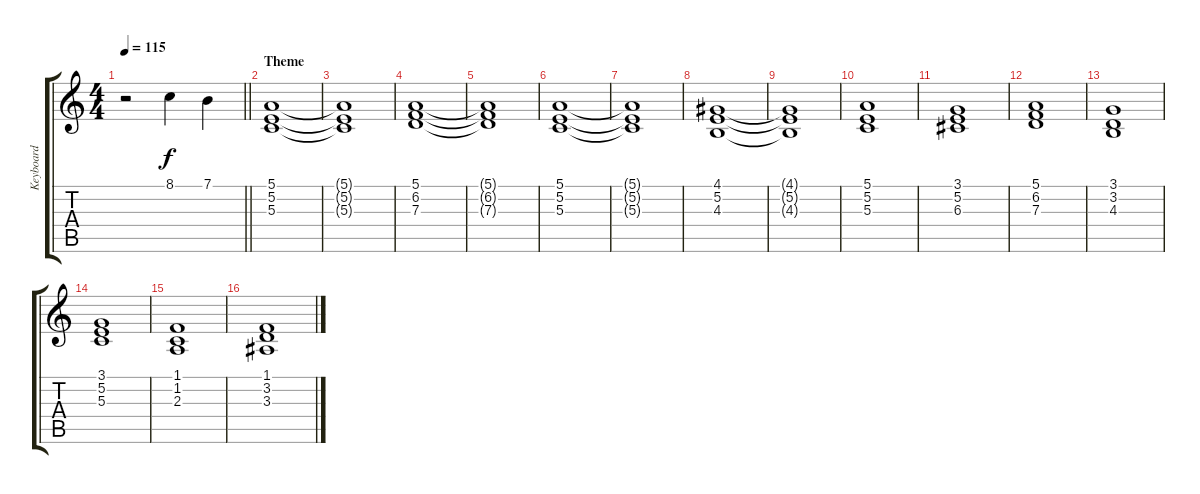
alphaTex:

\track ("Keyboard" "Keyboard") {instrument stringensemble1}
\staff {score tabs}
\tuning (E4 B3 G3 D3 A2 E2) {hide}
\ts (4 4)
\tempo 115
\clef g2
\barLineRight lightlight
\ks c
r.2{dy f instrument stringensemble1} 8.1.4 7.1.4 |
\section ("" "Theme")
(5.1 5.2 5.3).1 |
(5.1{t} 5.2{t} 5.3{t}).1 |
(5.1 6.2 7.3).1 |
(5.1{t} 6.2{t} 7.3{t}).1 |
(5.1 5.2 5.3).1 |
(5.1{t} 5.2{t} 5.3{t}).1 |
(4.1 5.2 4.3).1 |
(4.1{t} 5.2{t} 4.3{t}).1 |
(5.1 5.2 5.3).1 |
(3.1 5.2 6.3).1 |
(5.1 6.2 7.3).1 |
(3.1 3.2 4.3).1 |
(3.1 5.2 5.3).1 |
(1.1 1.2 2.3).1 |
(1.1 3.2 3.3).1
